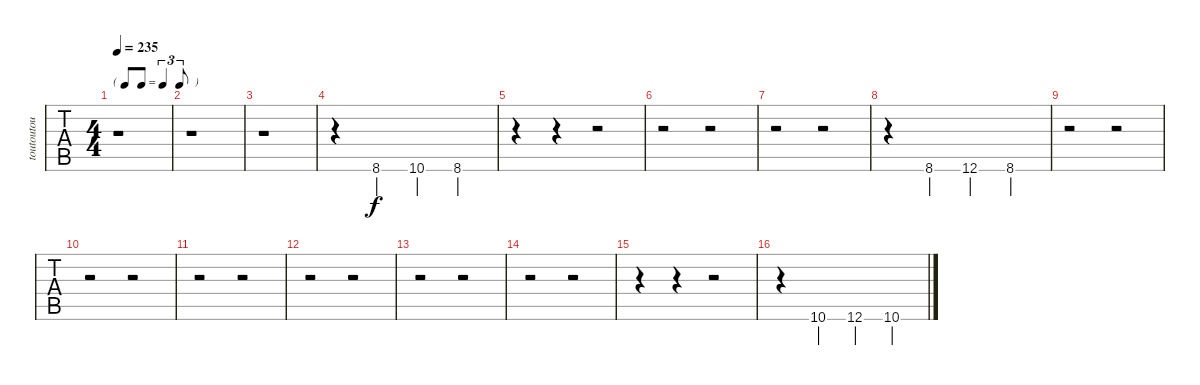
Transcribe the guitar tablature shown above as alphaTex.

\track ("toutoutou" "toutoutou") {instrument recorder}
\staff {tabs}
\tuning (E4 B3 G3 D3 A2 E2) {hide}
\ts (4 4)
\tf triplet8th
\tempo 235
\clef g2
\ks c
r.1{dy f} |
r.1 |
r.1 |
r.4 8.6.4 10.6.4 8.6.4 |
r.4 r.4 r.2 |
r.2 r.2 |
r.2 r.2 |
r.4 8.6.4 12.6.4 8.6.4 |
r.2 r.2 |
r.2 r.2 |
r.2 r.2 |
r.2 r.2 |
r.2 r.2 |
r.2 r.2 |
r.4 r.4 r.2 |
r.4 10.6.4 12.6.4 10.6.4
